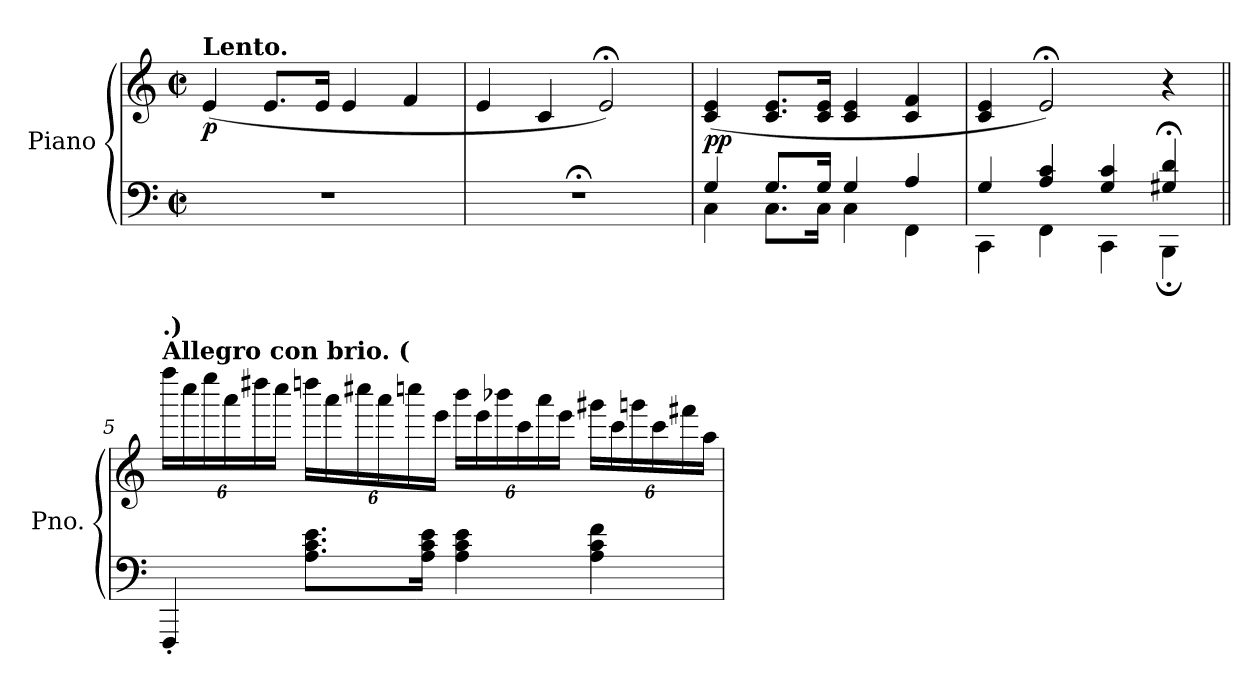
**kern	**kern	**dynam
*part1	*part1	*part1
*staff2	*staff1	*staff1/2
*I"Piano	*	*
*I'Pno.	*	*
*clefF4	*clefG2	*
*k[]	*k[]	*
*M2/2	*M2/2	*
*met(c|)	*met(c|)	*
=1	=1	=1
!	!LO:TX:a:B:t=Lento.	!
!	!	!LO:DY:b
1r	(<4e/	p
.	8.e/L	.
.	16e/Jk	.
.	4e/	.
.	4f/	.
=2	=2	=2
1r;<	4e/	.
.	4c/	.
.	2e;</)	.
=3	=3	=3
*^	*	*
!	!	!	!LO:DY:b
4G/	4C\	(>4c/ 4e/	pp
8.G/L	8.C\L	8.c/ 8.e/L	.
16G/Jk	16C\Jk	16c/ 16e/Jk	.
4G/	4C\	4c/ 4e/	.
4A/	4FF\	4c/ 4f/	.
=4	=4	=4	=4
4G/	4CC\	4c/ 4e/	.
4A/ 4c/	4FF\	2e;</)	.
4G/ 4c/	4CC\	.	.
4G#X/;< 4d/;<	4BBB;\	4r	.
*v	*v	*	*
!!LO:LB:g=z
=5||	=5||	=5||
*	*Xbrackettup	*
*	*MM138	*
*^	*	*
!	!	!LO:TX:a:B:t=Allegro con brio. (	!
!	!	!LO:TX:a:B:t=.)	!
!	!	!	!LO:DY:a=2
!	!	!	!LO:DY:n=1:b
*v	*v	*	*
4FFF'/	24ffff\LL	fz other-dynamics
.	24cccc\	.
.	24eeee\	.
.	24aaa\	.
.	24dddd#X\	.
.	24cccc\JJ	.
8.A\ 8.c\ 8.e\L	24ddddn\LL	.
.	24aaa\	.
.	24cccc#X\	.
.	24aaa\	.
.	24ccccn\	.
16A\ 16c\ 16e\Jk	.	.
.	24eee\JJ	.
4A\ 4c\ 4e\	24bbb\LL	.
.	24eee\	.
.	24bbb-X\	.
.	24ccc\	.
.	24aaa\	.
.	24eee\JJ	.
4A\ 4c\ 4f\	24ggg#X\LL	.
.	24ccc\	.
.	24gggn\	.
.	24ccc\	.
.	24fff#X\	.
.	24aa\JJ	.
=	=	=
*-	*-	*-
